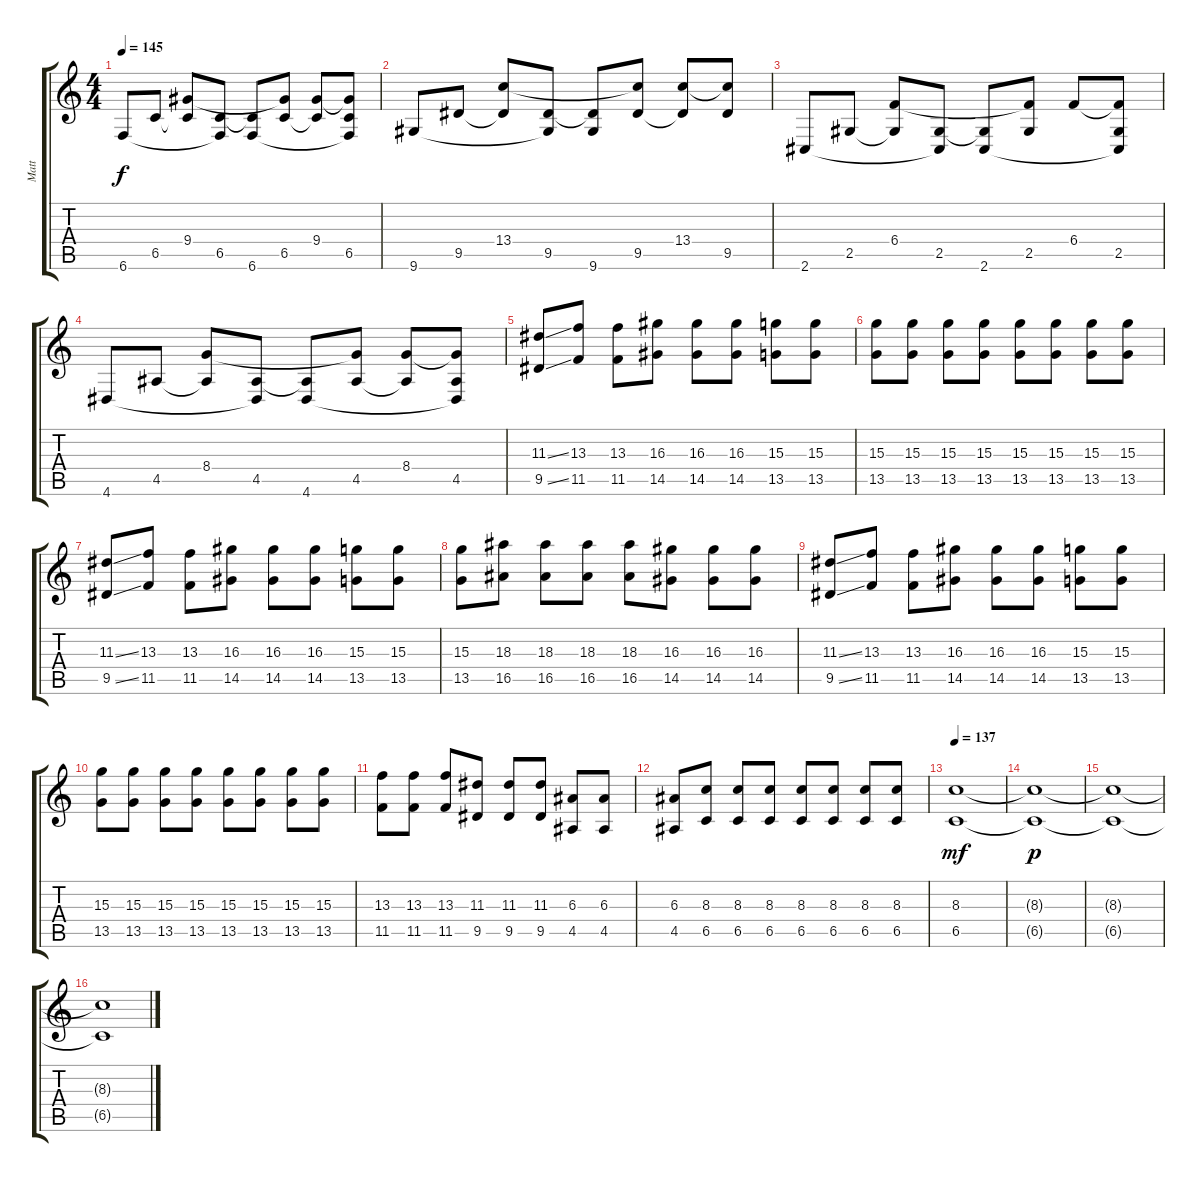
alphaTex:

\track ("Matt" "Matt") {instrument distortionguitar}
\staff {score tabs}
\tuning (Db4 Ab3 E3 B2 Gb2 B1) {hide}
\ts (4 4)
\tempo 145
\clef g2
\ks c
6.6.8{dy f} 6.5.8 (9.4 6.5{t}).8 (6.5 6.6{t}).8 (6.5{t} 6.6).8 (9.4{t} 6.5).8 (9.4 6.5{t}).8 (9.4{t} 6.5 6.6{t}).8 |
9.6.8 9.5.8 (13.4 9.5{t}).8 (9.5 9.6{t}).8 (9.5{t} 9.6).8 (13.4{t} 9.5).8 (13.4 9.5{t}).8 (13.4{t} 9.5).8 |
2.6.8 2.5.8 (6.4 2.5{t}).8 (2.5 2.6{t}).8 (2.5{t} 2.6).8 (6.4{t} 2.5).8 6.4.8 (6.4{t} 2.5 2.6{t}).8 |
4.6.8 4.5.8 (8.4 4.5{t}).8 (4.5 4.6{t}).8 (4.5{t} 4.6).8 (8.4{t} 4.5).8 (8.4 4.5{t}).8 (8.4{t} 4.5 4.6{t}).8 |
(11.3{ss} 9.5{ss}).8 (13.3 11.5).8 (13.3 11.5).8 (16.3 14.5).8 (16.3 14.5).8 (16.3 14.5).8 (15.3 13.5).8 (15.3 13.5).8 |
(15.3 13.5).8 (15.3 13.5).8 (15.3 13.5).8 (15.3 13.5).8 (15.3 13.5).8 (15.3 13.5).8 (15.3 13.5).8 (15.3 13.5).8 |
(11.3{ss} 9.5{ss}).8 (13.3 11.5).8 (13.3 11.5).8 (16.3 14.5).8 (16.3 14.5).8 (16.3 14.5).8 (15.3 13.5).8 (15.3 13.5).8 |
(15.3 13.5).8 (18.3 16.5).8 (18.3 16.5).8 (18.3 16.5).8 (18.3 16.5).8 (16.3 14.5).8 (16.3 14.5).8 (16.3 14.5).8 |
(11.3{ss} 9.5{ss}).8 (13.3 11.5).8 (13.3 11.5).8 (16.3 14.5).8 (16.3 14.5).8 (16.3 14.5).8 (15.3 13.5).8 (15.3 13.5).8 |
(15.3 13.5).8 (15.3 13.5).8 (15.3 13.5).8 (15.3 13.5).8 (15.3 13.5).8 (15.3 13.5).8 (15.3 13.5).8 (15.3 13.5).8 |
(13.3 11.5).8 (13.3 11.5).8 (13.3 11.5).8 (11.3 9.5).8 (11.3 9.5).8 (11.3 9.5).8 (6.3 4.5).8 (6.3 4.5).8 |
(6.3 4.5).8 (8.3 6.5).8 (8.3 6.5).8 (8.3 6.5).8 (8.3 6.5).8 (8.3 6.5).8 (8.3 6.5).8 (8.3 6.5).8 |
\tempo 137
(8.3 6.5).1{dy mf} |
(8.3{t} 6.5{t}).1{dy p} |
(8.3{t} 6.5{t}).1 |
(8.3{t} 6.5{t}).1
